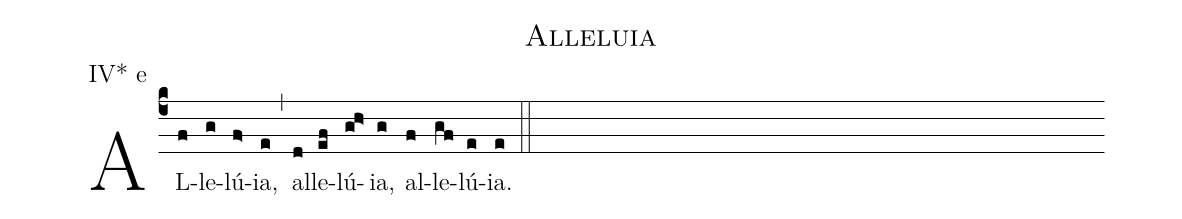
name: Alleluia;
annotation: IV* e;
mode: 4;
%%
(c4)
AL(f)le(g)lú(f>)ia,(e) (,)
al(d)le(ef)lú(gh>)ia,(g) al(f)le(gf)lú(e)ia.(e) (::)
